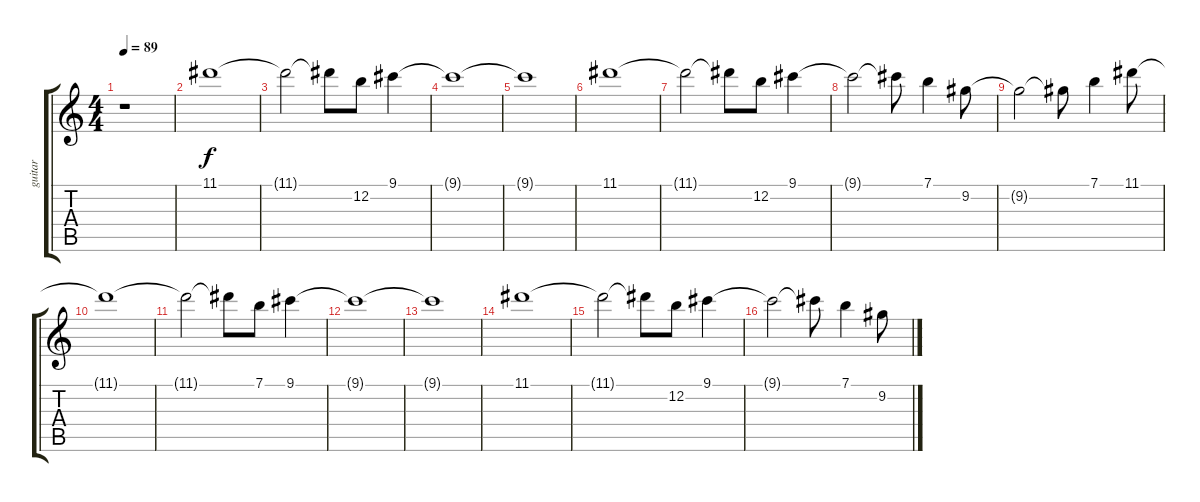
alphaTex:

\track ("guitar" "guitar") {instrument overdrivenguitar}
\staff {score tabs}
\tuning (E4 B3 G3 D3 A2 E2) {hide}
\ts (4 4)
\tempo 89
\clef g2
\ks c
r.1{dy f instrument overdrivenguitar} |
11.1.1 |
11.1{t}.2 11.1{t}.8 12.2.8 9.1.4 |
9.1{t}.1 |
9.1{t}.1 |
11.1.1 |
11.1{t}.2 11.1{t}.8 12.2.8 9.1.4 |
9.1{t}.2 9.1{t}.8 7.1.4 9.2.8 |
9.2{t}.2 9.2{t}.8 7.1.4 11.1.8 |
11.1{t}.1 |
11.1{t}.2 11.1{t}.8 7.1.8 9.1.4 |
9.1{t}.1 |
9.1{t}.1 |
11.1.1 |
11.1{t}.2 11.1{t}.8 12.2.8 9.1.4 |
9.1{t}.2 9.1{t}.8 7.1.4 9.2.8
